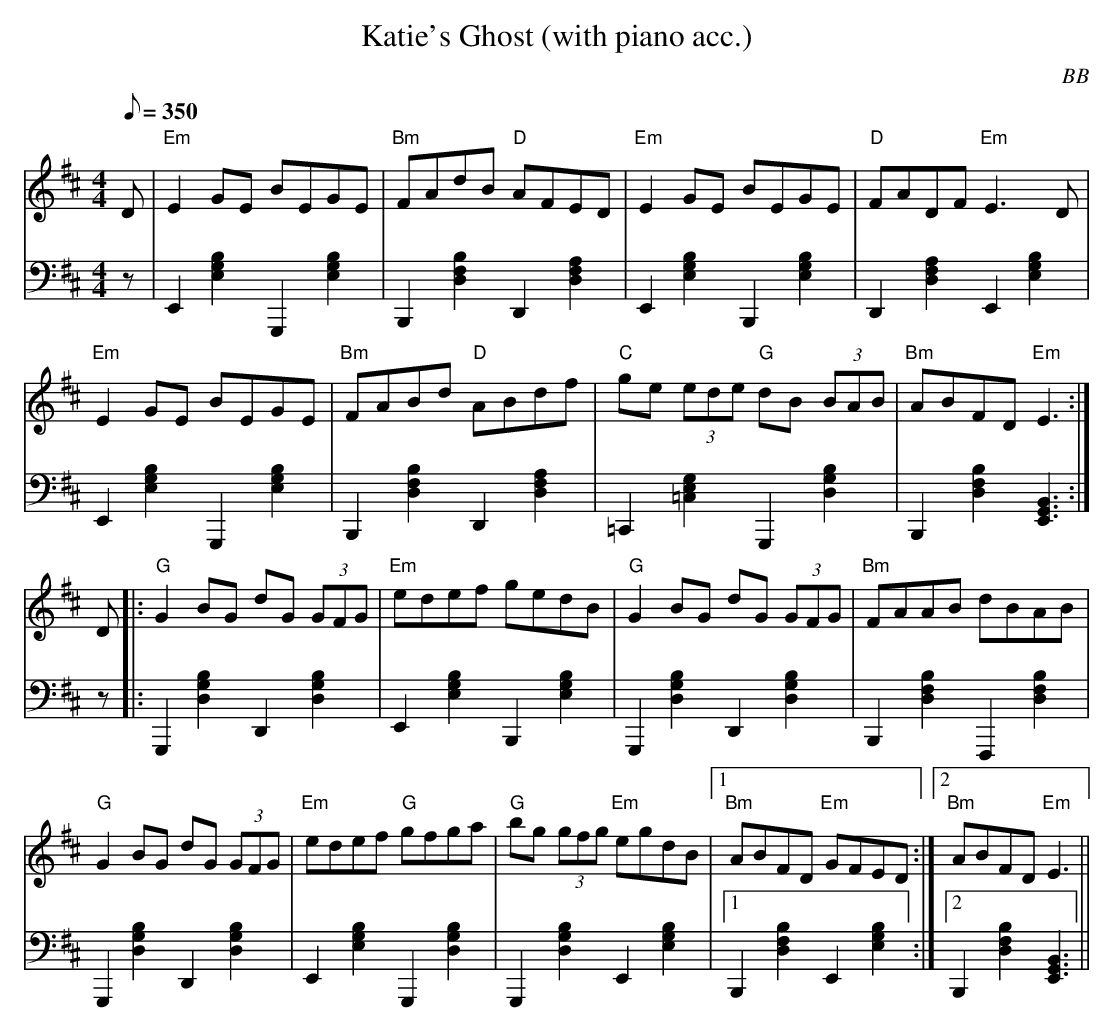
X:1
T: Katie's Ghost (with piano acc.)
C: BB
Q: 1/8=350
M: 4/4
L: 1/8
V: 1 program 1 73 %flute
V: 2 volume=70 clef=bass m=D program 1 00
K: Edor
[V:1] D|"Em"E2 GE BEGE|"Bm"FAdB "D"AFED|"Em"E2 GE BEGE|"D"FADF "Em"E3 D|
[V:2] z|E,2[E2B2G2]G,,2[E2G2B2]|B,,2[F2B2D2]D,2[A2D2F2]|E,2[E2B2G2]B,,2[E2G2B2]|\
D,2[A2D2F2]E,2[E2B2G2]|
[V:1]"Em"E2 GE BEGE|"Bm"FABd "D"ABdf|"C"ge (3ede "G"dB (3BAB|"Bm"ABFD "Em"E3 :|
[V:2] E,2[E2B2G2]G,,2[E2G2B2]|B,,2[F2B2D2]D,2[A2D2F2]|=C,2[E2G2=C2]G,,2[G2B2D2]|\
B,,2[F2B2D2][E,3G,3B,3]:|
[V:1] D|: "G"G2 BG dG (3GFG|"Em"edef gedB |"G"G2 BG dG (3GFG|"Bm"FAAB dBAB |
[V:2] z|: G,,2[G2B2D2]D,2[G2B2D2]|E,2[E2B2G2]B,,2[E2G2B2]|G,,2[G2B2D2]D,2[G2B2D2]|\
B,,2[F2B2D2]F,,2[F2D2B2]|
[V:1] "G"G2 BG dG (3GFG|"Em"edef "G"gfga| "G"bg (3gfg "Em"egdB|1 "Bm"ABFD "Em"GFED :|2\
"Bm" ABFD "Em" E3 ||
[V:2] G,,2[G2B2D2]D,2[G2B2D2]|E,2[E2B2G2]G,,2[G2B2D2]|G,,2[G2B2D2]E,2[E2B2G2]|1\
B,,2[F2B2D2]E,2[E2B2G2]:|2 B,,2[F2B2D2] [E,3B,3G,3] ||
